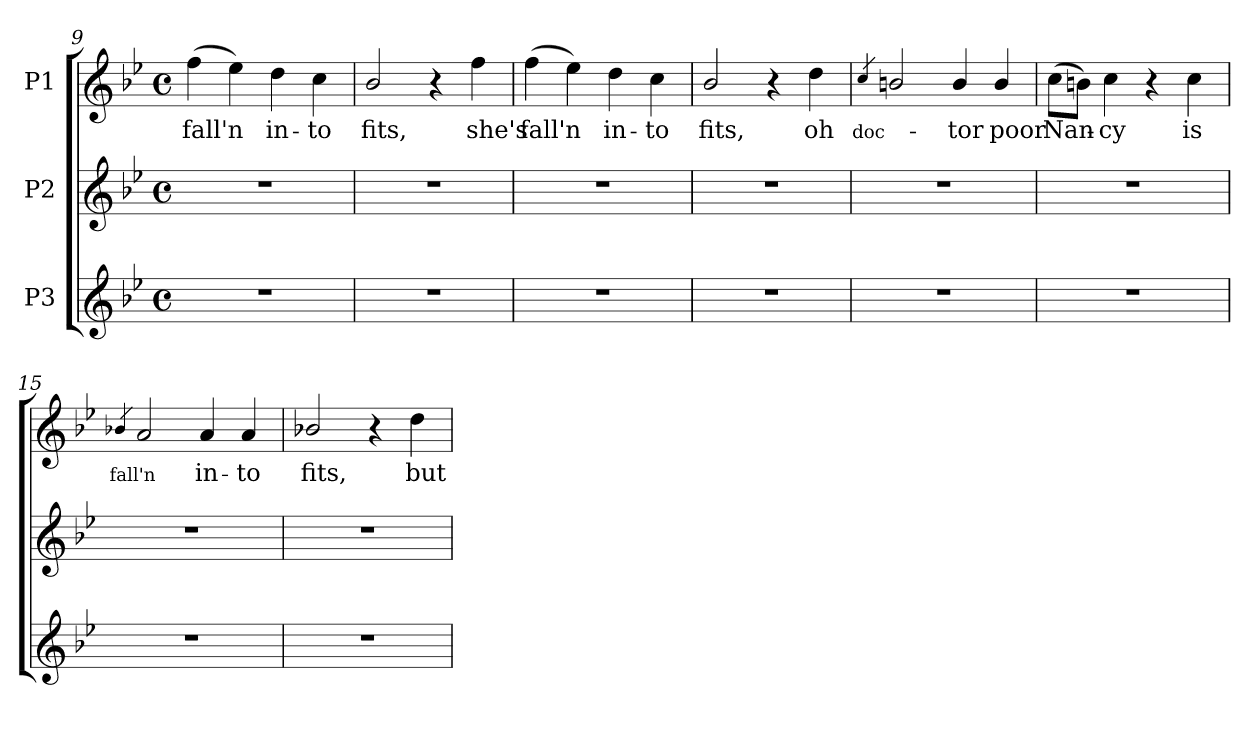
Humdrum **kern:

**kern	**kern	**kern	**text
*part3	*part2	*part1	*part1
*staff3	*staff2	*staff1	*staff1
*I"P3	*I"P2	*I"P1	*
*clefG2	*clefG2	*clefG2	*
*k[b-e-]	*k[b-e-]	*k[b-e-]	*
*B-:	*B-:	*B-:	*
*M4/4	*M4/4	*M4/4	*
*met(c)	*met(c)	*met(c)	*
=9	=9	=9	=9
!	!	!	!LO:LY:b:color=#000000
1r	1r	(4ffi\	fall'n
.	.	4ee-i\)	.
!	!	!	!LO:LY:b:color=#000000
.	.	4ddi\	in-
!	!	!	!LO:LY:b:color=#000000
.	.	4cci\	-to
=10	=10	=10	=10
!	!	!	!LO:LY:b:color=#000000
1r	1r	2b-i/	fits,
.	.	4r	.
!	!	!	!LO:LY:b:color=#000000
.	.	4ffi\	she's
=11	=11	=11	=11
!	!	!	!LO:LY:b:color=#000000
1r	1r	(4ffi\	fall'n
.	.	4ee-i\)	.
!	!	!	!LO:LY:b:color=#000000
.	.	4ddi\	in-
!	!	!	!LO:LY:b:color=#000000
.	.	4cci\	-to
=12	=12	=12	=12
!	!	!	!LO:LY:b:color=#000000
1r	1r	2b-i/	fits,
.	.	4r	.
!	!	!	!LO:LY:b:color=#000000
.	.	4ddi\	oh
=13	=13	=13	=13
!	!	!	!LO:LY:b:color=#000000
.	.	4qcci/	doc-
1r	1r	2bni/	.
!	!	!	!LO:LY:b:color=#000000
.	.	4bi/	-tor
!	!	!	!LO:LY:b:color=#000000
.	.	4bi/	poor
=14	=14	=14	=14
!	!	!	!LO:LY:b:color=#000000
1r	1r	(8cci\L	Nan-
.	.	8bni\J)	.
!	!	!	!LO:LY:b:color=#000000
.	.	4cci\	-cy
.	.	4r	.
!	!	!	!LO:LY:b:color=#000000
.	.	4cci\	is
!!LO:LB:g=z
=15	=15	=15	=15
!	!	!	!LO:LY:b:color=#000000
.	.	4qb-Xi/	fall'n
1r	1r	2ai/	.
!	!	!	!LO:LY:b:color=#000000
.	.	4ai/	in-
!	!	!	!LO:LY:b:color=#000000
.	.	4ai/	-to
=16	=16	=16	=16
!	!	!	!LO:LY:b:color=#000000
1r	1r	2b-Xi/	fits,
.	.	4r	.
!	!	!	!LO:LY:b:color=#000000
.	.	4ddi\	but
=	=	=	=
*-	*-	*-	*-
